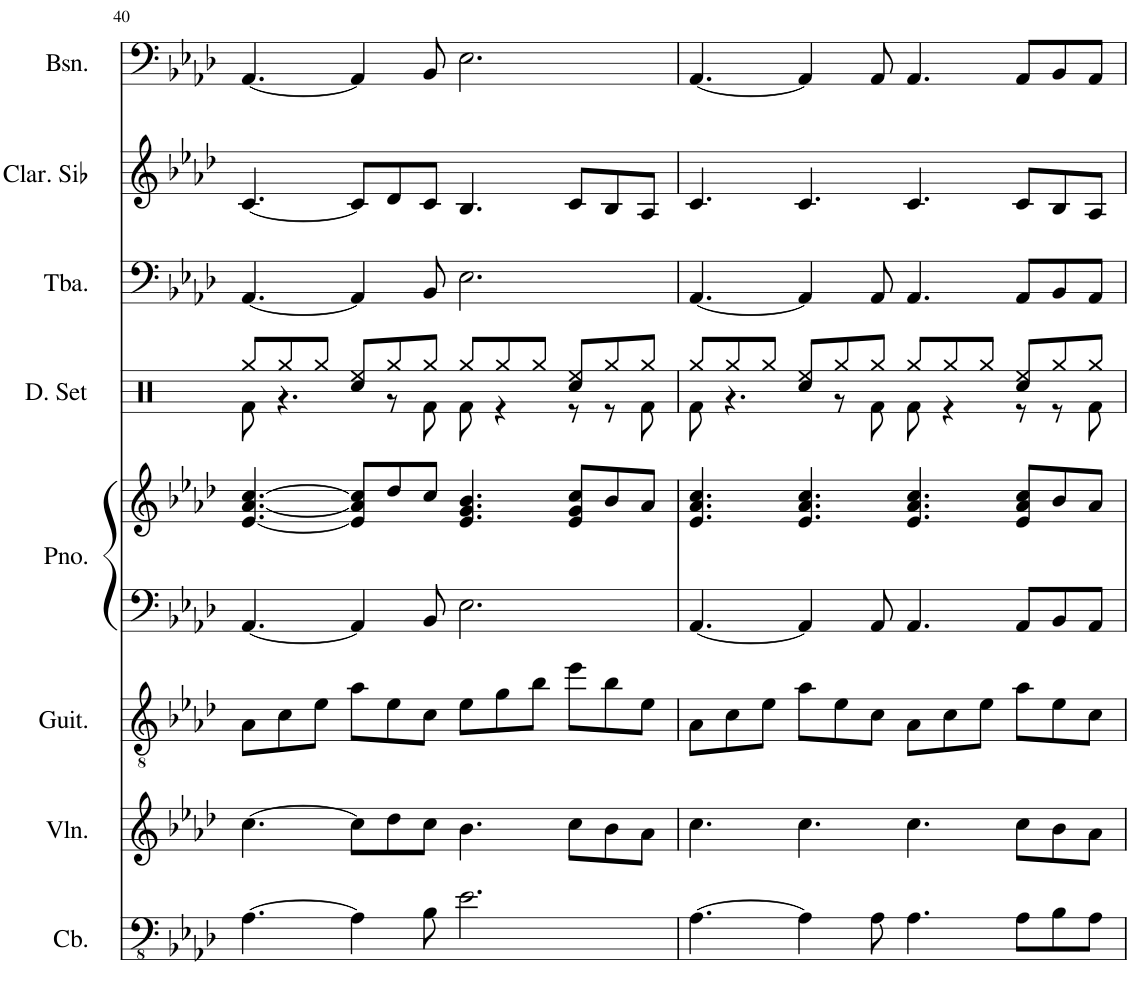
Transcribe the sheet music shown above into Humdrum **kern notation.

**kern	**kern	**kern	**kern	**kern	**kern	**kern	**kern
*part7	*part6	*part5	*part4	*part4	*part3	*part2	*part1
*staff8	*staff7	*staff6	*staff5	*staff4	*staff3	*staff2	*staff1
*I"Contrabass	*I"Violin	*I"Acoustic Guitar	*I"Piano	*	*I"Tuba	*I"Clarinette en Sib	*I"Bassoon
*I'Cb.	*I'Vln.	*I'Guit.	*I'Pno.	*	*I'Tba.	*I'Clar. Sib	*I'Bsn.
!!LO:PB:g=z
*clefFv4	*clefG2	*clefGv2	*clefF4	*clefG2	*clefF4	*clefG2	*clefF4
*ITrd7c12	*	*	*	*	*	*ITrd1c2	*
*k[b-e-a-d-]	*k[b-e-a-d-]	*k[b-e-a-d-]	*k[b-e-a-d-]	*k[b-e-a-d-]	*k[b-e-a-d-]	*k[b-e-a-d-]	*k[b-e-a-d-]
*M12/8	*M12/8	*M12/8	*M12/8	*M12/8	*M12/8	*M12/8	*M12/8
=40	=40	=40	=40	=40	=40	=40	=40
[4.AA-\	[4.cc\	8A-\L	[4.AA-/	[4.e-/ [4.a-/ [4.cc/	[4.AA-/	[4.c/	[4.AA-/
.	.	8c\	.	.	.	.	.
.	.	8e-\J	.	.	.	.	.
4AA-\]	8cc\L]	8a-\L	4AA-/]	8e-/] 8a-/] 8cc/]L	4AA-/]	8c/L]	4AA-/]
.	8dd-\	8e-\	.	8dd-/	.	8d-/	.
8BB-\	8cc\J	8c\J	8BB-/	8cc/J	8BB-/	8c/J	8BB-/
2.E-\	4.b-\	8e-\L	2.E-\	4.e-/ 4.g/ 4.b-/	2.E-\	4.B-/	2.E-\
.	.	8g\	.	.	.	.	.
.	.	8b-\J	.	.	.	.	.
.	8cc\L	8ee-\L	.	8e-/ 8g/ 8cc/L	.	8c/L	.
.	8b-\	8b-\	.	8b-/	.	8B-/	.
.	8a-\J	8e-\J	.	8a-/J	.	8A-/J	.
=41	=41	=41	=41	=41	=41	=41	=41
[4.AA-\	4.cc\	8A-\L	[4.AA-/	4.e-/ 4.a-/ 4.cc/	[4.AA-/	4.c/	[4.AA-/
.	.	8c\	.	.	.	.	.
.	.	8e-\J	.	.	.	.	.
4AA-\]	4.cc\	8a-\L	4AA-/]	4.e-/ 4.a-/ 4.cc/	4AA-/]	4.c/	4AA-/]
.	.	8e-\	.	.	.	.	.
8AA-\	.	8c\J	8AA-/	.	8AA-/	.	8AA-/
4.AA-\	4.cc\	8A-\L	4.AA-/	4.e-/ 4.a-/ 4.cc/	4.AA-/	4.c/	4.AA-/
.	.	8c\	.	.	.	.	.
.	.	8e-\J	.	.	.	.	.
8AA-\L	8cc\L	8a-\L	8AA-/L	8e-/ 8a-/ 8cc/L	8AA-/L	8c/L	8AA-/L
8BB-\	8b-\	8e-\	8BB-/	8b-/	8BB-/	8B-/	8BB-/
8AA-\J	8a-\J	8c\J	8AA-/J	8a-/J	8AA-/J	8A-/J	8AA-/J
=	=	=	=	=	=	=	=
*-	*-	*-	*-	*-	*-	*-	*-
